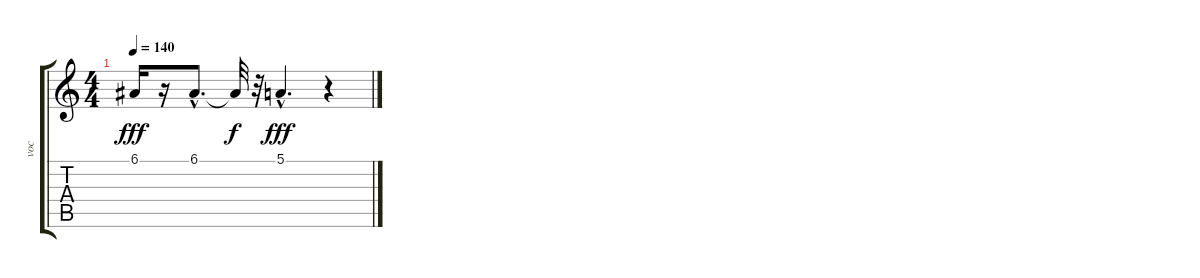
\track ("voc" "voc") {instrument lead6voice}
\staff {score tabs}
\tuning (E4 B3 G3 D3 A2 E2) {hide}
\ts (4 4)
\tempo 140
\clef g2
\ks c
6.1.16{dy fff} r.16 6.1{hac}.8{d} 6.1{t}.32{dy f} r.32 5.1{hac}.4{d dy fff} r.4
